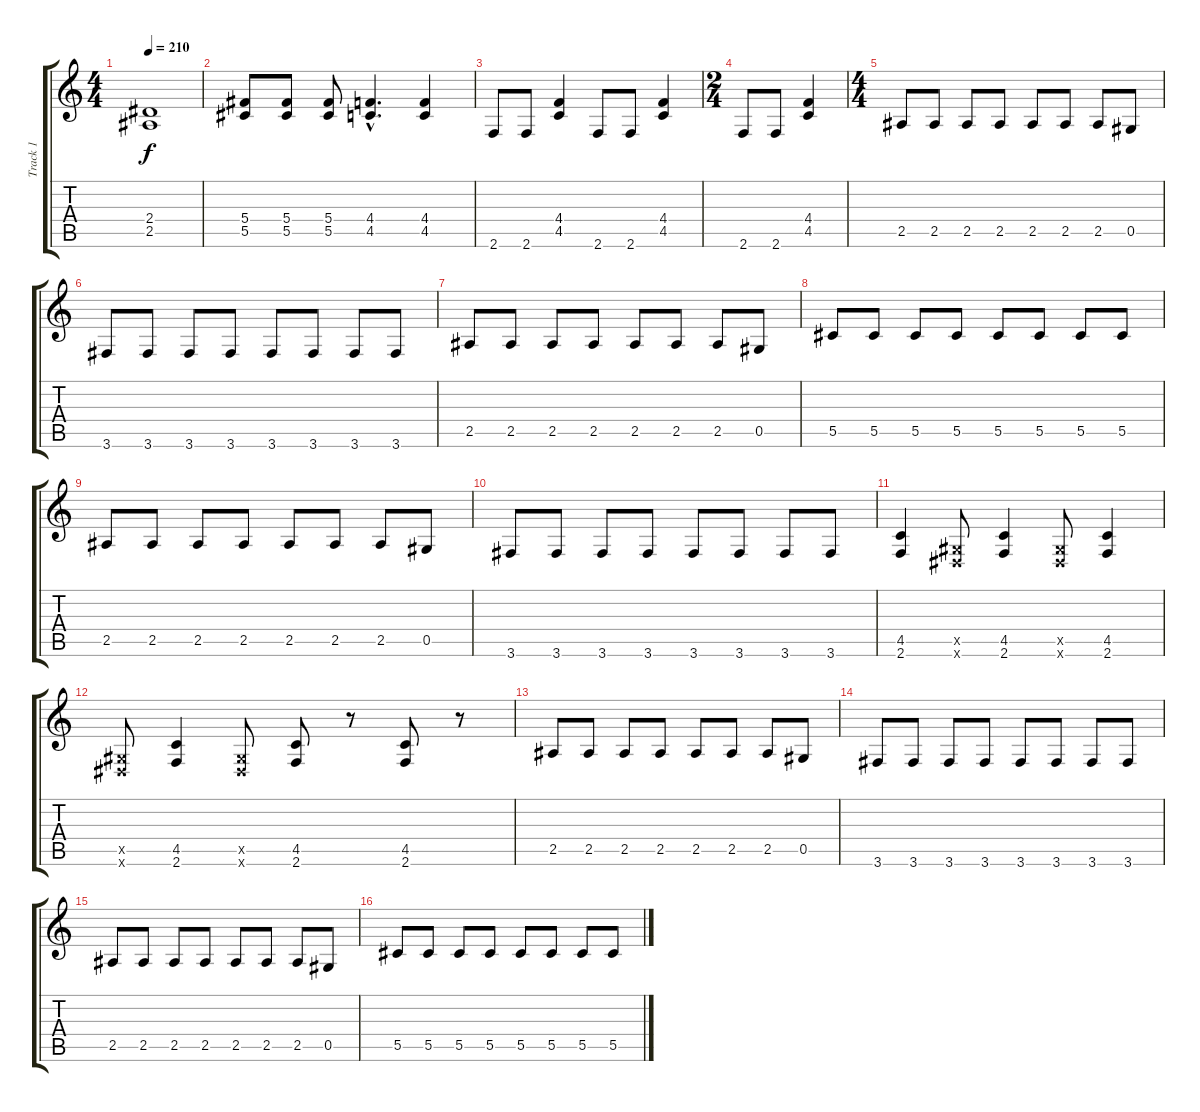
\track ("Track 1" "Track 1") {instrument distortionguitar}
\staff {score tabs}
\tuning (Eb4 Bb3 Gb3 Db3 Ab2 Eb2) {hide}
\ts (4 4)
\tempo 210
\clef g2
\ks c
(2.4{t} 2.5{t}).1{dy f} |
(5.4 5.5).8 (5.4 5.5).8 (5.4 5.5).8 (4.4{hac} 4.5{hac}).4{d} (4.4 4.5).4 |
2.6.8 2.6.8 (4.4 4.5).4 2.6.8 2.6.8 (4.4 4.5).4 |
\ts (2 4)
2.6.8 2.6.8 (4.4 4.5).4 |
\ts (4 4)
2.5.8 2.5.8 2.5.8 2.5.8 2.5.8 2.5.8 2.5.8 0.5.8 |
3.6.8 3.6.8 3.6.8 3.6.8 3.6.8 3.6.8 3.6.8 3.6.8 |
2.5.8 2.5.8 2.5.8 2.5.8 2.5.8 2.5.8 2.5.8 0.5.8 |
5.5.8 5.5.8 5.5.8 5.5.8 5.5.8 5.5.8 5.5.8 5.5.8 |
2.5.8 2.5.8 2.5.8 2.5.8 2.5.8 2.5.8 2.5.8 0.5.8 |
3.6.8 3.6.8 3.6.8 3.6.8 3.6.8 3.6.8 3.6.8 3.6.8 |
(4.5 2.6).4 (0.5{x} 0.6{x}).8 (4.5 2.6).4 (0.5{x} 0.6{x}).8 (4.5 2.6).4 |
(0.5{x} 0.6{x}).8 (4.5 2.6).4 (0.5{x} 0.6{x}).8 (4.5 2.6).8 r.8 (4.5 2.6).8 r.8 |
2.5.8 2.5.8 2.5.8 2.5.8 2.5.8 2.5.8 2.5.8 0.5.8 |
3.6.8 3.6.8 3.6.8 3.6.8 3.6.8 3.6.8 3.6.8 3.6.8 |
2.5.8 2.5.8 2.5.8 2.5.8 2.5.8 2.5.8 2.5.8 0.5.8 |
5.5.8 5.5.8 5.5.8 5.5.8 5.5.8 5.5.8 5.5.8 5.5.8
